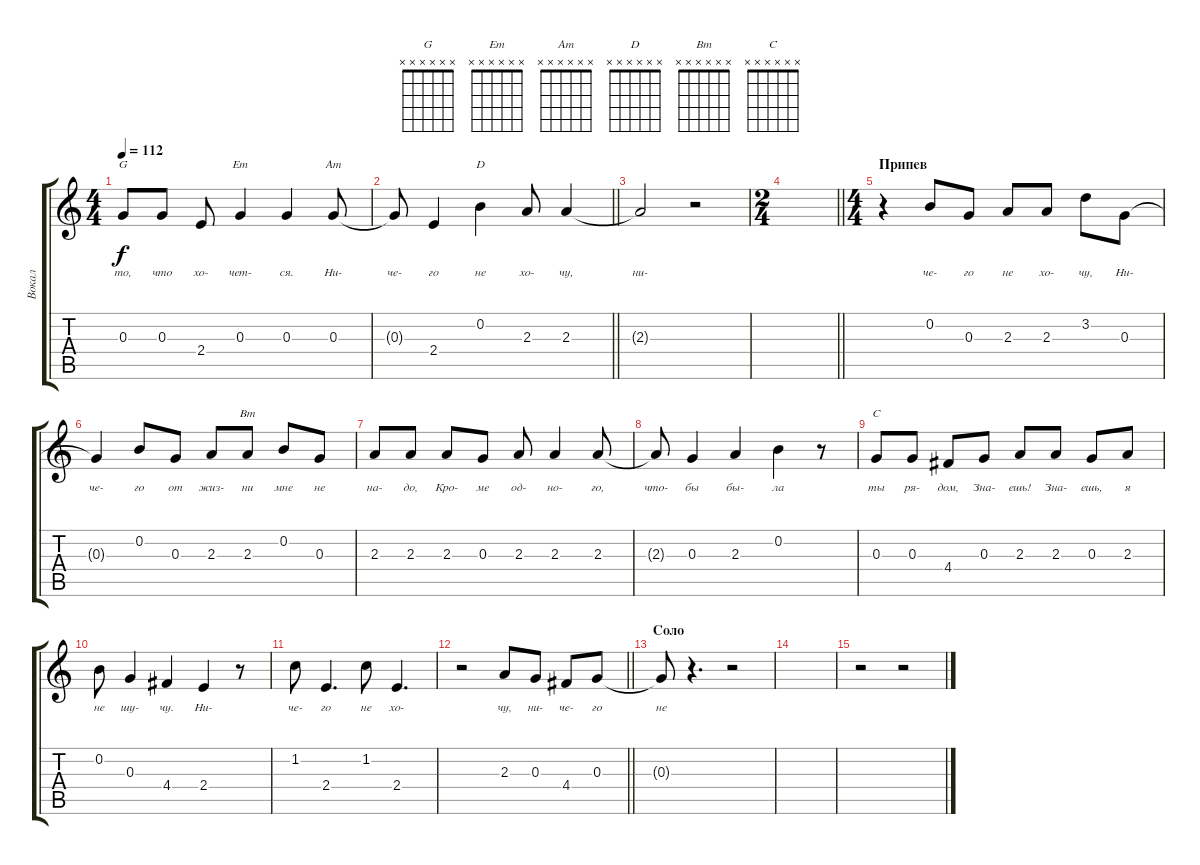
\track ("Вокал" "Вокал") {instrument overdrivenguitar}
\staff {score tabs}
\tuning (E4 B3 G3 D3 A2 E2) {hide}
\chord ("G" x x x x x x)
\chord ("Em" x x x x x x)
\chord ("Am" x x x x x x)
\chord ("D" x x x x x x)
\chord ("Bm" x x x x x x)
\chord ("C" x x x x x x)
\ts (4 4)
\tempo 112
\clef g2
\ks c
0.3.8{ch "G" lyrics (0 "то,") lyrics (1 "") lyrics (2 "") lyrics (3 "") lyrics (4 "") dy f} 0.3.8{lyrics (0 "что") lyrics (1 "") lyrics (2 "") lyrics (3 "") lyrics (4 "")} 2.4.8{lyrics (0 "хо-") lyrics (1 "") lyrics (2 "") lyrics (3 "") lyrics (4 "")} 0.3.4{ch "Em" lyrics (0 "чет-") lyrics (1 "") lyrics (2 "") lyrics (3 "") lyrics (4 "")} 0.3.4{lyrics (0 "ся.") lyrics (1 "") lyrics (2 "") lyrics (3 "") lyrics (4 "")} 0.3.8{ch "Am" lyrics (0 "Ни-") lyrics (1 "") lyrics (2 "") lyrics (3 "") lyrics (4 "")} |
\barLineRight lightlight
0.3{t}.8{lyrics (0 "че-") lyrics (1 "") lyrics (2 "") lyrics (3 "") lyrics (4 "")} 2.4.4{lyrics (0 "го") lyrics (1 "") lyrics (2 "") lyrics (3 "") lyrics (4 "")} 0.2.4{ch "D" lyrics (0 "не") lyrics (1 "") lyrics (2 "") lyrics (3 "") lyrics (4 "")} 2.3.8{lyrics (0 "хо-") lyrics (1 "") lyrics (2 "") lyrics (3 "") lyrics (4 "")} 2.3.4{lyrics (0 "чу,") lyrics (1 "") lyrics (2 "") lyrics (3 "") lyrics (4 "")} |
2.3{t}.2{lyrics (0 "ни-") lyrics (1 "") lyrics (2 "") lyrics (3 "") lyrics (4 "")} r.2 |
\ts (2 4)
\barLineRight lightlight
|
\ts (4 4)
\section ("" "Припев")
r.4 0.2.8{lyrics (0 "че-") lyrics (1 "") lyrics (2 "") lyrics (3 "") lyrics (4 "")} 0.3.8{lyrics (0 "го") lyrics (1 "") lyrics (2 "") lyrics (3 "") lyrics (4 "")} 2.3.8{lyrics (0 "не") lyrics (1 "") lyrics (2 "") lyrics (3 "") lyrics (4 "")} 2.3.8{lyrics (0 "хо-") lyrics (1 "") lyrics (2 "") lyrics (3 "") lyrics (4 "")} 3.2.8{lyrics (0 "чу,") lyrics (1 "") lyrics (2 "") lyrics (3 "") lyrics (4 "")} 0.3.8{lyrics (0 "Ни-") lyrics (1 "") lyrics (2 "") lyrics (3 "") lyrics (4 "")} |
0.3{t}.4{lyrics (0 "че-") lyrics (1 "") lyrics (2 "") lyrics (3 "") lyrics (4 "")} 0.2.8{lyrics (0 "го") lyrics (1 "") lyrics (2 "") lyrics (3 "") lyrics (4 "") instrument electricguitarjazz} 0.3.8{lyrics (0 "от") lyrics (1 "") lyrics (2 "") lyrics (3 "") lyrics (4 "")} 2.3.8{lyrics (0 "жиз-") lyrics (1 "") lyrics (2 "") lyrics (3 "") lyrics (4 "")} 2.3.8{ch "Bm" lyrics (0 "ни") lyrics (1 "") lyrics (2 "") lyrics (3 "") lyrics (4 "")} 0.2.8{lyrics (0 "мне") lyrics (1 "") lyrics (2 "") lyrics (3 "") lyrics (4 "")} 0.3.8{lyrics (0 "не") lyrics (1 "") lyrics (2 "") lyrics (3 "") lyrics (4 "")} |
2.3.8{lyrics (0 "на-") lyrics (1 "") lyrics (2 "") lyrics (3 "") lyrics (4 "") instrument overdrivenguitar} 2.3.8{lyrics (0 "до,") lyrics (1 "") lyrics (2 "") lyrics (3 "") lyrics (4 "")} 2.3.8{lyrics (0 "Кро-") lyrics (1 "") lyrics (2 "") lyrics (3 "") lyrics (4 "")} 0.3.8{lyrics (0 "ме") lyrics (1 "") lyrics (2 "") lyrics (3 "") lyrics (4 "")} 2.3.8{lyrics (0 "од-") lyrics (1 "") lyrics (2 "") lyrics (3 "") lyrics (4 "")} 2.3.4{lyrics (0 "но-") lyrics (1 "") lyrics (2 "") lyrics (3 "") lyrics (4 "")} 2.3.8{lyrics (0 "го,") lyrics (1 "") lyrics (2 "") lyrics (3 "") lyrics (4 "")} |
2.3{t}.8{lyrics (0 "что-") lyrics (1 "") lyrics (2 "") lyrics (3 "") lyrics (4 "")} 0.3.4{lyrics (0 "бы") lyrics (1 "") lyrics (2 "") lyrics (3 "") lyrics (4 "")} 2.3.4{lyrics (0 "бы-") lyrics (1 "") lyrics (2 "") lyrics (3 "") lyrics (4 "")} 0.2.4{lyrics (0 "ла") lyrics (1 "") lyrics (2 "") lyrics (3 "") lyrics (4 "")} r.8 |
0.3.8{ch "C" lyrics (0 "ты") lyrics (1 "") lyrics (2 "") lyrics (3 "") lyrics (4 "")} 0.3.8{lyrics (0 "ря-") lyrics (1 "") lyrics (2 "") lyrics (3 "") lyrics (4 "")} 4.4.8{lyrics (0 "дом,") lyrics (1 "") lyrics (2 "") lyrics (3 "") lyrics (4 "")} 0.3.8{lyrics (0 "Зна-") lyrics (1 "") lyrics (2 "") lyrics (3 "") lyrics (4 "")} 2.3.8{lyrics (0 "ешь!") lyrics (1 "") lyrics (2 "") lyrics (3 "") lyrics (4 "")} 2.3.8{lyrics (0 "Зна-") lyrics (1 "") lyrics (2 "") lyrics (3 "") lyrics (4 "")} 0.3.8{lyrics (0 "ешь,") lyrics (1 "") lyrics (2 "") lyrics (3 "") lyrics (4 "")} 2.3.8{lyrics (0 "я") lyrics (1 "") lyrics (2 "") lyrics (3 "") lyrics (4 "")} |
0.2.8{lyrics (0 "не") lyrics (1 "") lyrics (2 "") lyrics (3 "") lyrics (4 "")} 0.3.4{lyrics (0 "шу-") lyrics (1 "") lyrics (2 "") lyrics (3 "") lyrics (4 "")} 4.4.4{lyrics (0 "чу.") lyrics (1 "") lyrics (2 "") lyrics (3 "") lyrics (4 "")} 2.4.4{lyrics (0 "Ни-") lyrics (1 "") lyrics (2 "") lyrics (3 "") lyrics (4 "")} r.8 |
1.2.8{lyrics (0 "че-") lyrics (1 "") lyrics (2 "") lyrics (3 "") lyrics (4 "")} 2.4.4{d lyrics (0 "го") lyrics (1 "") lyrics (2 "") lyrics (3 "") lyrics (4 "")} 1.2.8{lyrics (0 "не") lyrics (1 "") lyrics (2 "") lyrics (3 "") lyrics (4 "") instrument electricguitarjazz} 2.4.4{d lyrics (0 "хо-") lyrics (1 "") lyrics (2 "") lyrics (3 "") lyrics (4 "")} |
\barLineRight lightlight
r.2{instrument overdrivenguitar} 2.3.8{lyrics (0 "чу,") lyrics (1 "") lyrics (2 "") lyrics (3 "") lyrics (4 "")} 0.3.8{lyrics (0 "ни-") lyrics (1 "") lyrics (2 "") lyrics (3 "") lyrics (4 "")} 4.4.8{lyrics (0 "че-") lyrics (1 "") lyrics (2 "") lyrics (3 "") lyrics (4 "")} 0.3.8{lyrics (0 "го") lyrics (1 "") lyrics (2 "") lyrics (3 "") lyrics (4 "")} |
\section ("" "Соло")
0.3{t}.8{lyrics (0 "не") lyrics (1 "") lyrics (2 "") lyrics (3 "") lyrics (4 "")} r.4{d} r.2 |
|
r.2 r.2
